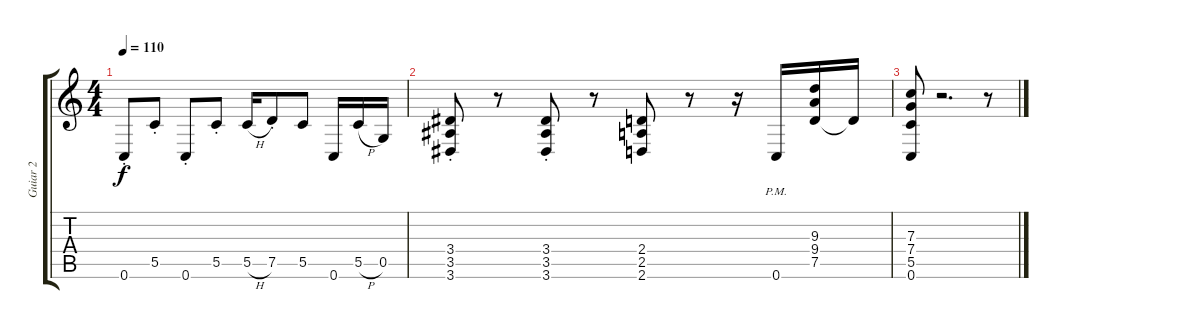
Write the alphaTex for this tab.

\track ("Guiar 2" "Guiar 2") {instrument overdrivenguitar}
\staff {score tabs}
\tuning (D4 A3 F3 C3 G2 C2) {hide}
\ts (4 4)
\tempo 110
\clef g2
\ks c
0.6{st}.8{dy f} 5.5{st}.8 0.6{st}.8 5.5{st}.8 5.5{h}.16 7.5{st}.8 5.5.8 0.6.16 5.5{h}.16 0.5.16 |
(3.4 3.5 3.6{st}).8 r.8 (3.4 3.5 3.6{st}).8 r.8 (2.4 2.5 2.6).8 r.8 r.16 0.6{pm}.16 (9.3 9.4 7.5).16 7.5{t}.16 |
(7.3 7.4 5.5 0.6).8 r.2{d} r.8
